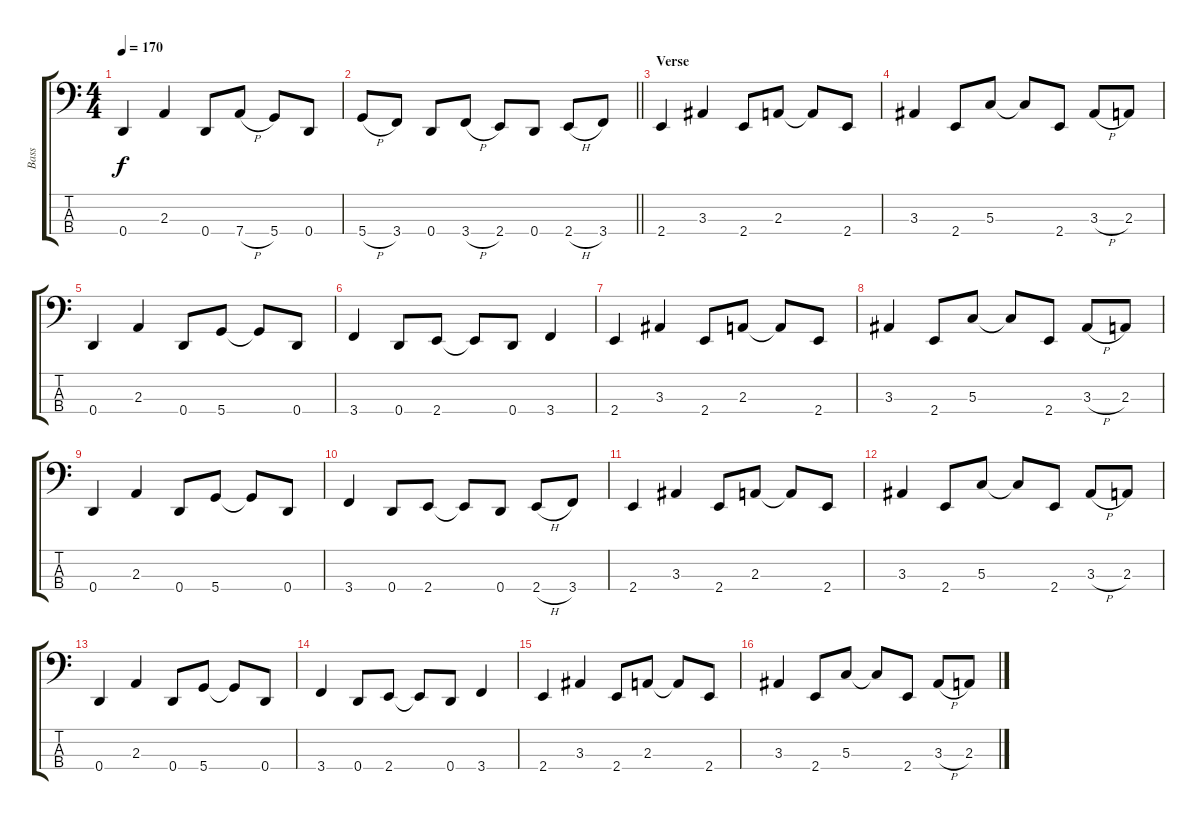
\track ("Bass" "Bass") {instrument electricbassfinger}
\staff {score tabs}
\tuning (F2 C2 G1 D1) {hide}
\ts (4 4)
\tempo 170
\clef f4
\ks c
0.4.4{dy f} 2.3.4 0.4.8 7.4{h}.8 5.4.8 0.4.8 |
\barLineRight lightlight
5.4{h}.8 3.4.8 0.4.8 3.4{h}.8 2.4.8 0.4.8 2.4{h}.8 3.4.8 |
\section ("" "Verse")
2.4.4 3.3.4 2.4.8 2.3.8 2.3{t}.8 2.4.8 |
3.3.4 2.4.8 5.3.8 5.3{t}.8 2.4.8 3.3{h}.8 2.3.8 |
0.4.4 2.3.4 0.4.8 5.4.8 5.4{t}.8 0.4.8 |
3.4.4 0.4.8 2.4.8 2.4{t}.8 0.4.8 3.4.4 |
2.4.4 3.3.4 2.4.8 2.3.8 2.3{t}.8 2.4.8 |
3.3.4 2.4.8 5.3.8 5.3{t}.8 2.4.8 3.3{h}.8 2.3.8 |
0.4.4 2.3.4 0.4.8 5.4.8 5.4{t}.8 0.4.8 |
3.4.4 0.4.8 2.4.8 2.4{t}.8 0.4.8 2.4{h}.8 3.4.8 |
2.4.4 3.3.4 2.4.8 2.3.8 2.3{t}.8 2.4.8 |
3.3.4 2.4.8 5.3.8 5.3{t}.8 2.4.8 3.3{h}.8 2.3.8 |
0.4.4 2.3.4 0.4.8 5.4.8 5.4{t}.8 0.4.8 |
3.4.4 0.4.8 2.4.8 2.4{t}.8 0.4.8 3.4.4 |
2.4.4 3.3.4 2.4.8 2.3.8 2.3{t}.8 2.4.8 |
3.3.4 2.4.8 5.3.8 5.3{t}.8 2.4.8 3.3{h}.8 2.3.8
